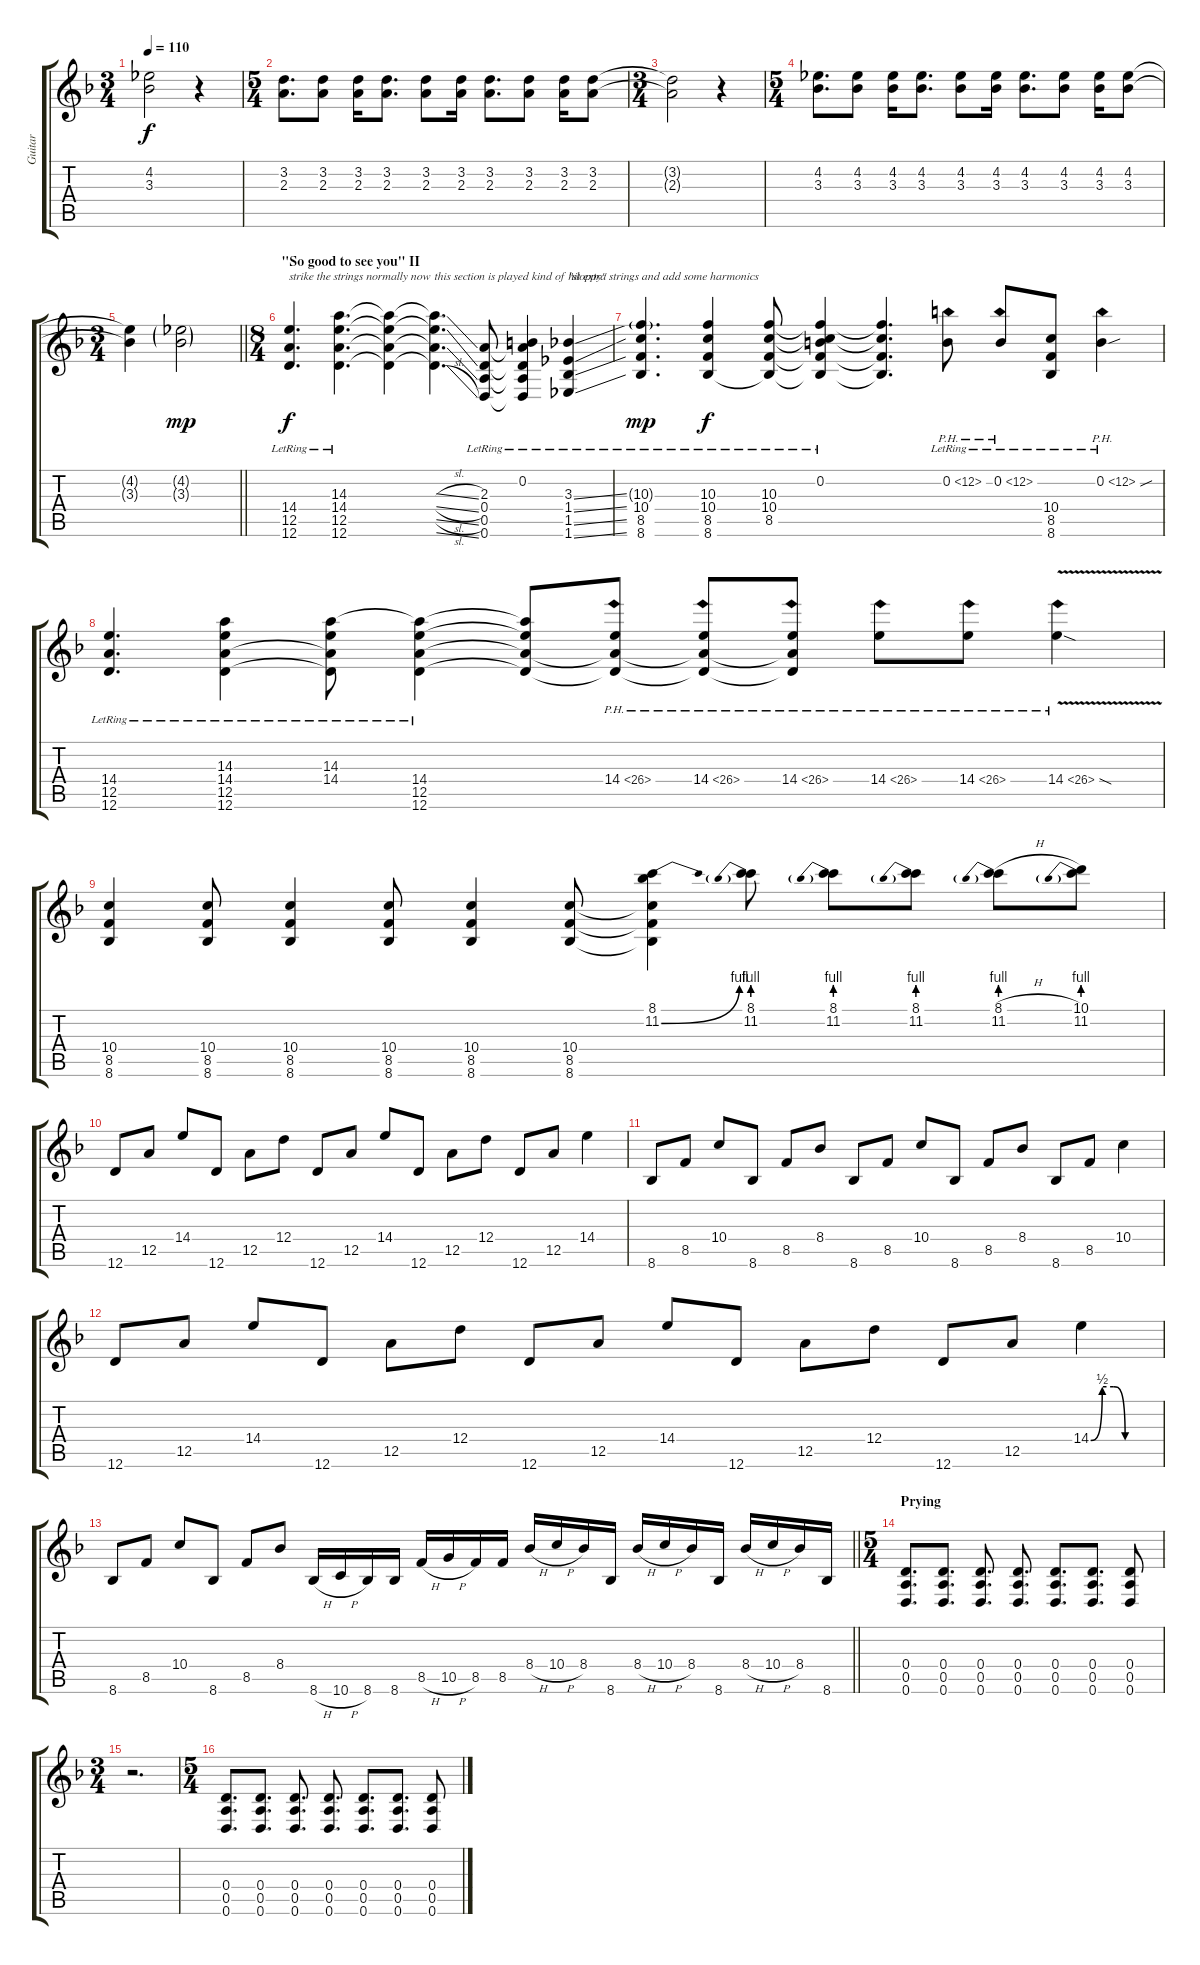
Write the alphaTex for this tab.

\track ("Guitar" "Guitar") {instrument distortionguitar}
\staff {score tabs}
\tuning (E4 B3 G3 D3 A2 D2) {hide}
\ts (3 4)
\tempo 110
\clef g2
\ks dminor
(4.2{t} 3.3{t}).2{dy f} r.4 |
\ts (5 4)
(3.2 2.3).8{d} (3.2 2.3).8 (3.2 2.3).16 (3.2 2.3).8{d} (3.2 2.3).8 (3.2 2.3).16 (3.2 2.3).8{d} (3.2 2.3).8 (3.2 2.3).16 (3.2 2.3).8 |
\ts (3 4)
(3.2{t} 2.3{t}).2 r.4 |
\ts (5 4)
(4.2 3.3).8{d} (4.2 3.3).8 (4.2 3.3).16 (4.2 3.3).8{d} (4.2 3.3).8 (4.2 3.3).16 (4.2 3.3).8{d} (4.2 3.3).8 (4.2 3.3).16 (4.2 3.3).8 |
\ts (3 4)
\barLineRight lightlight
(4.2{t} 3.3{t}).4 (4.2{g} 3.3{g}).2{dy mp} |
\ts (8 4)
\section ("" "\"So good to see you\" II")
(14.4{lr} 12.5{lr} 12.6{lr}).4{d txt "strike the strings normally now" dy f volume 14} (14.3{lr} 14.4{lr} 12.5 12.6).4{d} (14.3{t} 14.4{t} 12.5{t} 12.6{t}).4 (14.3{sl t} 14.4{sl t} 12.5{sl t} 12.6{sl t}).4{d txt "this section is played kind of \"sloppy\" "} (2.3{lr} 0.4{lr} 0.5{lr} 0.6{lr}).8 (0.2{lr} 2.3{t} 0.4{t} 0.5{t} 0.6{t}).4 (3.3{ss} 1.4{ss lr} 1.5{ss lr} 1.6{ss lr}).4{txt "hit extra strings and add some harmonics"} |
(10.3{g} 10.4{lr} 8.5{lr} 8.6{lr}).4{d dy mp} (10.3{lr} 10.4{lr} 8.5 8.6).4{dy f} (10.3 10.4{lr} 8.5{lr} 8.6{t}).8 (0.2{lr} 10.3{t} 10.4{t} 8.5{t} 8.6{t}).4 (10.3{t} 10.4{t} 8.5{t} 8.6{t}).4{d} 0.2{ph 12 lr}.8 0.2{ph 12 lr}.8 (10.4{lr} 8.5{lr} 8.6{lr}).8 0.2{ph 12 sou lr}.4 |
(14.4{lr} 12.5{lr} 12.6{lr}).4{d} (14.3{lr} 14.4{lr} 12.5 12.6).4 (14.3 14.4{lr} 12.5{t} 12.6{t}).8 (14.3{t} 14.4{lr} 12.5 12.6).4 (14.3{t} 14.4{t} 12.5{t} 12.6{t}).8 (14.4{ph 12} 12.5{t} 12.6{t}).8 (14.4{ph 12} 12.5{t} 12.6{t}).8 (14.4{ph 12} 12.5{t} 12.6{t}).8 14.4{ph 12}.8 14.4{ph 12}.8 14.4{ph 12 v sod}.4 |
(10.4 8.5 8.6).4 (10.4 8.5 8.6).8 (10.4 8.5 8.6).4 (10.4 8.5 8.6).8 (10.4 8.5 8.6).4 (10.4 8.5 8.6).8 (8.1 11.2{be (bend 0 0 60 4)} 10.4{t} 8.5{t} 8.6{t}).4 (8.1 11.2{be (prebend 0 4 60 4)}).8 (8.1 11.2{be (prebend 0 4 60 4)}).8 (8.1 11.2{be (prebend 0 4 60 4)}).8 (8.1{h} 11.2{be (prebend 0 4 60 4)}).8 (10.1 11.2{be (prebend 0 4 60 4)}).8 |
12.6.8 12.5.8 14.4.8 12.6.8 12.5.8 12.4.8 12.6.8 12.5.8 14.4.8 12.6.8 12.5.8 12.4.8 12.6.8 12.5.8 14.4.4 |
8.6.8 8.5.8 10.4.8 8.6.8 8.5.8 8.4.8 8.6.8 8.5.8 10.4.8 8.6.8 8.5.8 8.4.8 8.6.8 8.5.8 10.4.4 |
12.6.8 12.5.8 14.4.8 12.6.8 12.5.8 12.4.8 12.6.8 12.5.8 14.4.8 12.6.8 12.5.8 12.4.8 12.6.8 12.5.8 14.4{be (custom 0 0 10 2 20 2 30 0 60 0)}.4 |
\barLineRight lightlight
8.6.8 8.5.8 10.4.8 8.6.8 8.5.8 8.4.8 8.6{h}.16 10.6{h}.16 8.6.16 8.6.16 8.5{h}.16 10.5{h}.16 8.5.16 8.5.16 8.4{h}.16 10.4{h}.16 8.4.16 8.6.16 8.4{h}.16 10.4{h}.16 8.4.16 8.6.16 8.4{h}.16 10.4{h}.16 8.4.16 8.6.16 |
\ts (5 4)
\section ("" "Prying")
(0.4 0.5 0.6).8{d volume 14 instrument distortionguitar} (0.4 0.5 0.6).8{d} (0.4 0.5 0.6).8{d} (0.4 0.5 0.6).8{d} (0.4 0.5 0.6).8{d} (0.4 0.5 0.6).8{d} (0.4 0.5 0.6).8 |
\ts (3 4)
r.2{d} |
\ts (5 4)
(0.4 0.5 0.6).8{d} (0.4 0.5 0.6).8{d} (0.4 0.5 0.6).8{d} (0.4 0.5 0.6).8{d} (0.4 0.5 0.6).8{d} (0.4 0.5 0.6).8{d} (0.4 0.5 0.6).8
